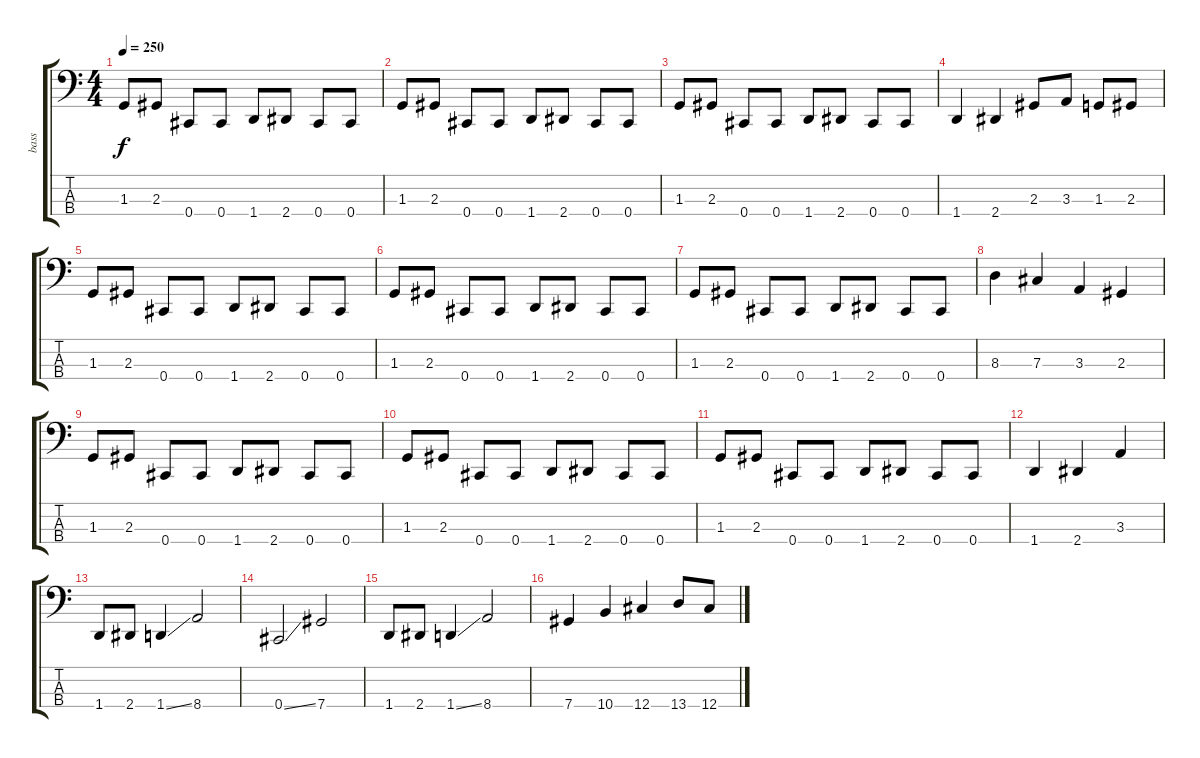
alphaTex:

\track ("bass" "bass") {instrument electricbasspick}
\staff {score tabs}
\tuning (E2 B1 Gb1 Db1) {hide}
\ts (4 4)
\tempo 250
\clef f4
\ks c
1.3.8{dy f} 2.3.8 0.4.8 0.4.8 1.4.8 2.4.8 0.4.8 0.4.8 |
1.3.8 2.3.8 0.4.8 0.4.8 1.4.8 2.4.8 0.4.8 0.4.8 |
1.3.8 2.3.8 0.4.8 0.4.8 1.4.8 2.4.8 0.4.8 0.4.8 |
1.4.4 2.4.4 2.3.8 3.3.8 1.3.8 2.3.8 |
1.3.8 2.3.8 0.4.8 0.4.8 1.4.8 2.4.8 0.4.8 0.4.8 |
1.3.8 2.3.8 0.4.8 0.4.8 1.4.8 2.4.8 0.4.8 0.4.8 |
1.3.8 2.3.8 0.4.8 0.4.8 1.4.8 2.4.8 0.4.8 0.4.8 |
8.3.4 7.3.4 3.3.4 2.3.4 |
1.3.8 2.3.8 0.4.8 0.4.8 1.4.8 2.4.8 0.4.8 0.4.8 |
1.3.8 2.3.8 0.4.8 0.4.8 1.4.8 2.4.8 0.4.8 0.4.8 |
1.3.8 2.3.8 0.4.8 0.4.8 1.4.8 2.4.8 0.4.8 0.4.8 |
1.4.4 2.4.4 3.3.4 |
1.4.8 2.4.8 1.4{ss}.4 8.4.2 |
0.4{ss}.2 7.4.2 |
1.4.8 2.4.8 1.4{ss}.4 8.4.2 |
7.4.4 10.4.4 12.4.4 13.4.8 12.4.8
